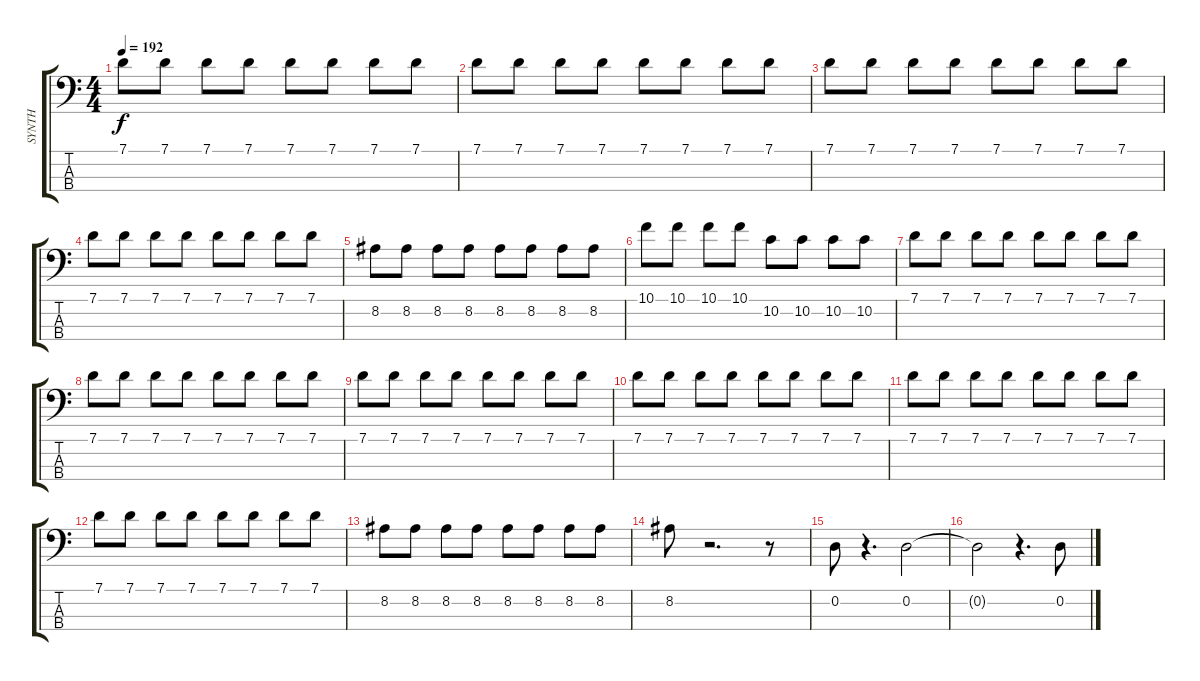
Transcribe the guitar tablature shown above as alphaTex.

\track ("     SYNTH BASS" "     SYNTH") {instrument synthbass1}
\staff {score tabs}
\tuning (G2 D2 A1 E1) {hide}
\ts (4 4)
\tempo 192
\clef f4
\ks c
7.1.8{dy f} 7.1.8 7.1.8 7.1.8 7.1.8 7.1.8 7.1.8 7.1.8 |
7.1.8 7.1.8 7.1.8 7.1.8 7.1.8 7.1.8 7.1.8 7.1.8 |
7.1.8 7.1.8 7.1.8 7.1.8 7.1.8 7.1.8 7.1.8 7.1.8 |
7.1.8 7.1.8 7.1.8 7.1.8 7.1.8 7.1.8 7.1.8 7.1.8 |
8.2.8 8.2.8 8.2.8 8.2.8 8.2.8 8.2.8 8.2.8 8.2.8 |
10.1.8 10.1.8 10.1.8 10.1.8 10.2.8 10.2.8 10.2.8 10.2.8 |
7.1.8 7.1.8 7.1.8 7.1.8 7.1.8 7.1.8 7.1.8 7.1.8 |
7.1.8 7.1.8 7.1.8 7.1.8 7.1.8 7.1.8 7.1.8 7.1.8 |
7.1.8 7.1.8 7.1.8 7.1.8 7.1.8 7.1.8 7.1.8 7.1.8 |
7.1.8 7.1.8 7.1.8 7.1.8 7.1.8 7.1.8 7.1.8 7.1.8 |
7.1.8 7.1.8 7.1.8 7.1.8 7.1.8 7.1.8 7.1.8 7.1.8 |
7.1.8 7.1.8 7.1.8 7.1.8 7.1.8 7.1.8 7.1.8 7.1.8 |
8.2.8 8.2.8 8.2.8 8.2.8 8.2.8 8.2.8 8.2.8 8.2.8 |
8.2.8 r.2{d} r.8 |
0.2.8 r.4{d} 0.2.2 |
0.2{t}.2 r.4{d} 0.2.8
